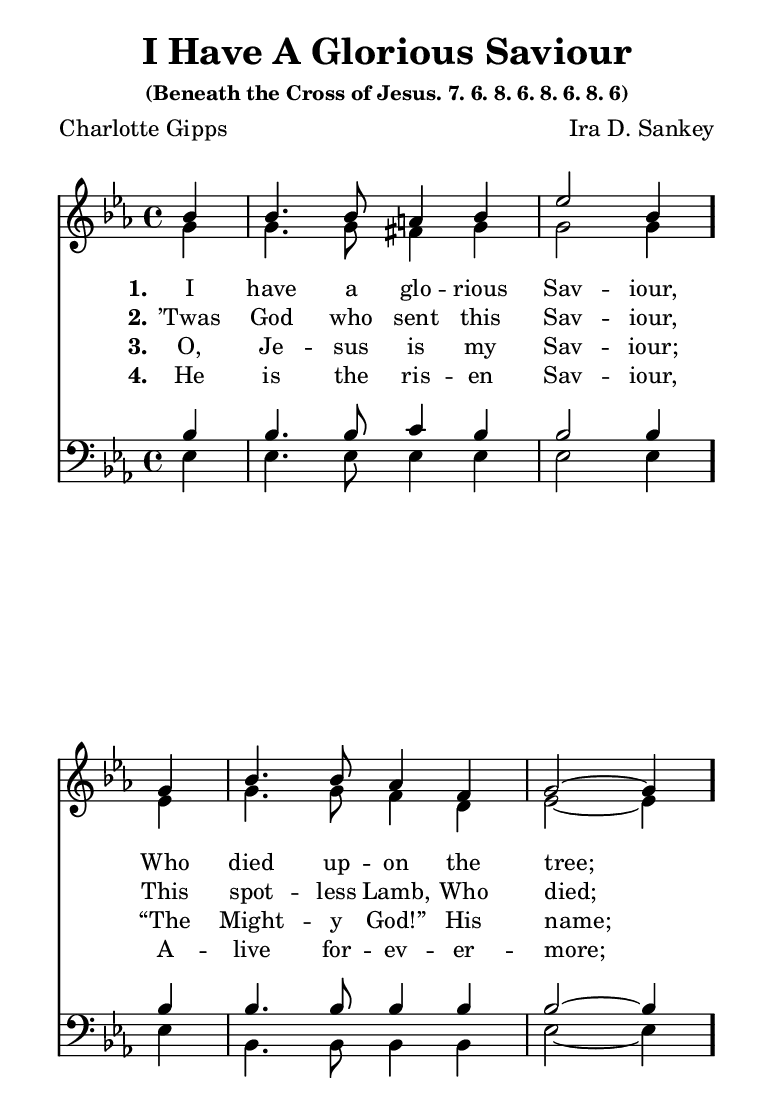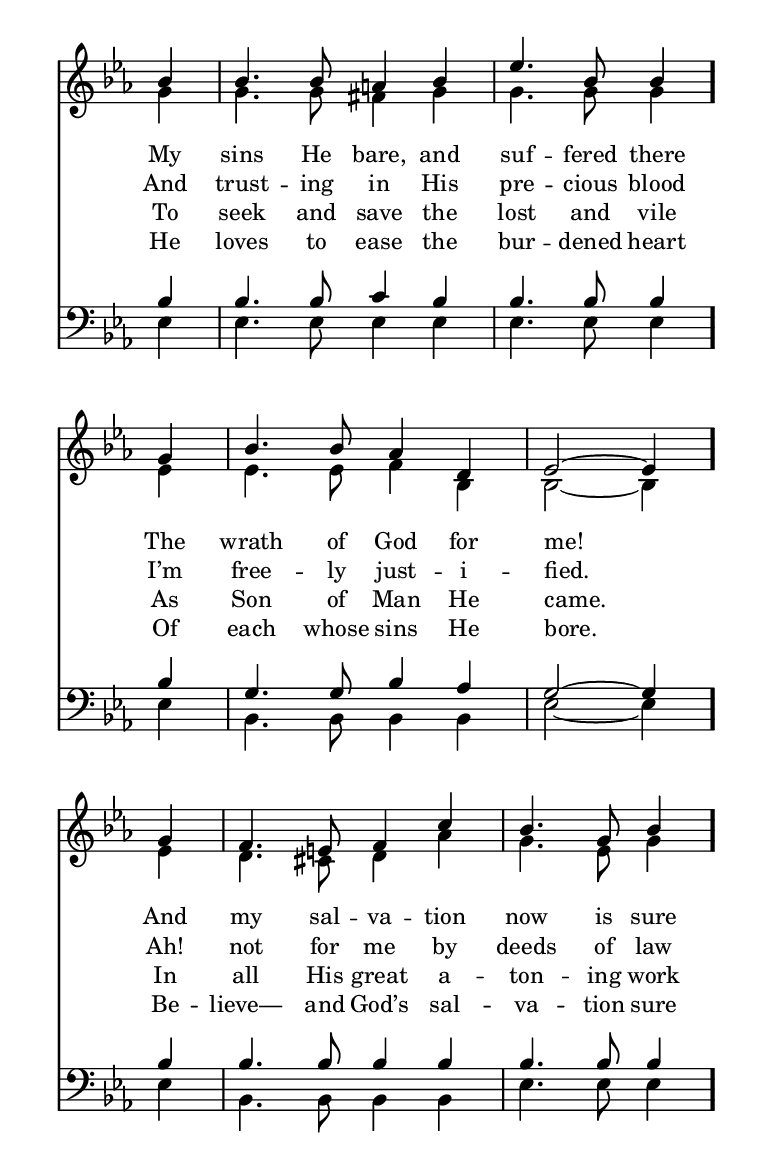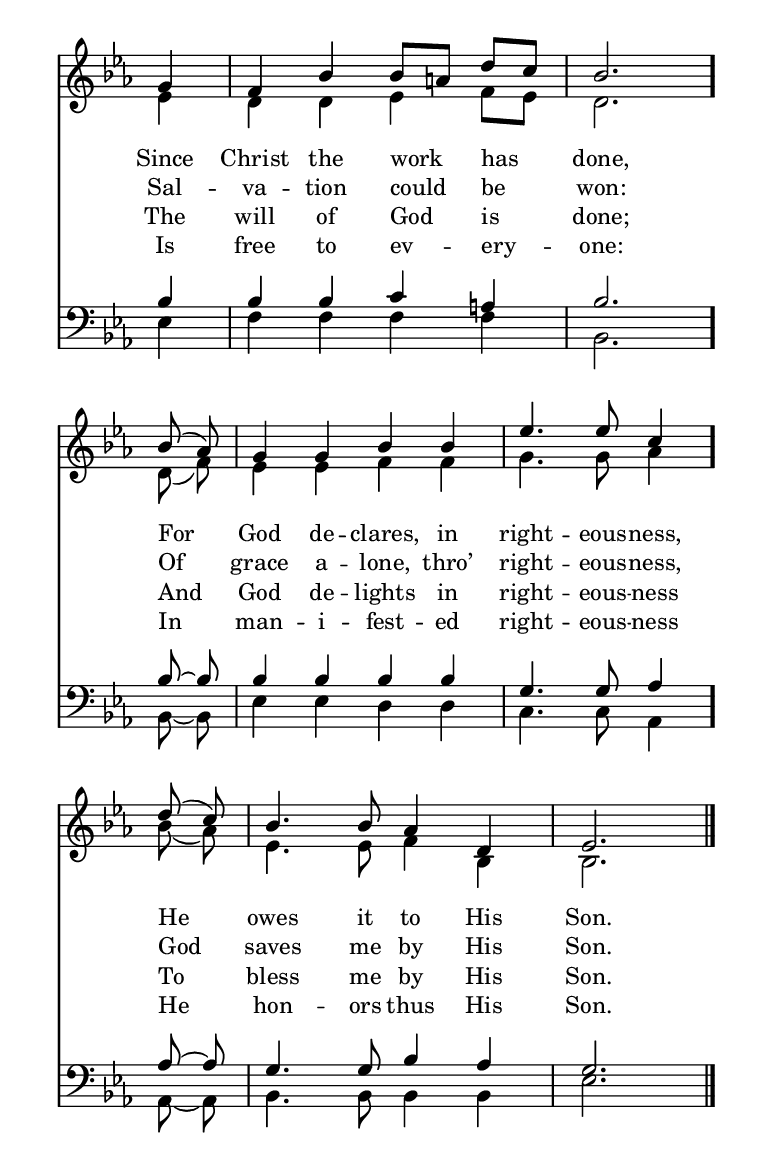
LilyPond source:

\include "common/global.ily"
\paper {
  \include "common/paper.ily"
  %ragged-bottom = ##t
  %ragged-last-bottom = ##t
  %systems-per-page = ##f
  %page-count = ##f
}

\header{
  title = "I Have A Glorious Saviour"
  subsubtitle = "(Beneath the Cross of Jesus. 7. 6. 8. 6. 8. 6. 8. 6)"
  %meter = "7.6.8.6.8.6.8.6."
  poet = "Charlotte Gipps"
  composer = "Ira D. Sankey"
  %copyright = ""
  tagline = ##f
}

% for fermata in MIDI
ta = { \tempo 4=90 }
tb = { \tempo 4=45 }

patternAA = { c4 | c4. c8 c4 c4 | c2 c4 }
patternAB = { c4 | c4. c8 c4 c4 | c4. c8 c4 }
patternAC = { c8 c8 | c4 c4 c4 c4 | c4. c8 c4 }

patternBA = { c4 | c4. c8 c4 c4 | c2 ~ c4 }
patternBB = { c4 | c4 c4 c8[ c8] c8[ c8] | c2. }
patternBC = { c4 | c4 c4 c4      c8[ c8] | c2. }
patternBD = { c4 | c4 c4 c4      c4      | c2. }
patternBE = { c8 c8 | c4. c8 c4 c4 | c2. }

global = {
  \include "common/overrides.ily"
  %\override Staff.TimeSignature.style = #'()
  \time 4/4
  \override Score.MetronomeMark.transparent = ##t % hide all fermata changes too
  \ta
  \key ees \major
  \partial 4
  \autoBeamOff
}

notesSoprano = {
\global
\relative c'' {

  \changePitch \patternAA { bes | bes bes a bes | ees bes }
  \changePitch \patternBA { g | bes bes aes f | g g }
  \changePitch \patternAB { bes | bes bes a bes | ees bes bes }
  \changePitch \patternBA { g | bes bes aes d, | ees ees }

  \changePitch \patternAB { g | f e f c' | bes g bes }
  \changePitch \patternBB { g | f bes bes a d c | bes }
  \changePitch \patternAC { bes( aes) | g g bes bes | ees ees c }
  \changePitch \patternBE { d( c) | bes bes aes d, | ees }

  \bar "|."

}
}

notesAlto = {
\global
\relative e' {

  \changePitch \patternAA { g | g g fis g | g g }
  \changePitch \patternBA { ees | g g f d | ees ees }
  \changePitch \patternAB { g | g g fis g | g g g }
  \changePitch \patternBA { ees | ees ees f bes, | bes bes }

  \changePitch \patternAB { ees | d cis d aes' | g ees g }
  \changePitch \patternBC { ees | d d ees f ees | d }
  \changePitch \patternAC { d( f) | ees ees f f | g g aes }
  \changePitch \patternBE { bes( aes) | ees ees f bes, | bes }

}
}

notesTenor = {
\global
\relative a {

  \changePitch \patternAA { bes | bes bes c bes | bes bes }
  \changePitch \patternBA { bes | bes bes bes bes | bes bes }
  \changePitch \patternAB { bes | bes bes c bes | bes bes bes }
  \changePitch \patternBA { bes | g g bes aes | g g }

  \changePitch \patternAB { bes | bes bes bes bes | bes bes bes }
  \changePitch \patternBD { bes | bes bes c a | bes }
  \changePitch \patternAC { bes ~ bes | bes bes bes bes | g g aes }
  \changePitch \patternBE { aes ~ aes | g g bes aes g }

}
}

notesBass = {
\global
\relative f {

  \changePitch \patternAA { ees | ees ees ees ees | ees ees }
  \changePitch \patternBA { ees | bes bes bes bes | ees ees }
  \changePitch \patternAB { ees | ees ees ees ees | ees ees ees }
  \changePitch \patternBA { ees | bes bes bes bes | ees ees }

  \changePitch \patternAB { ees | bes bes bes bes | ees ees ees }
  \changePitch \patternBD { ees | f f f f | bes, }
  \changePitch \patternAC { bes ~ bes | ees ees d d | c c aes }
  \changePitch \patternBE { aes ~ aes | bes bes bes bes | ees }

}
}

wordsA = \lyricmode {
\set stanza = "1."

I have a glo -- rious Sav -- iour, \bar "."
Who died up -- on the tree; \bar "." \break
My sins He bare, and suf -- fered there \bar "."
The wrath of God for me! \bar "." \break
And my sal -- va -- tion now is sure \bar "."
Since Christ the work has done, \bar "." \break
For God de -- clares, in right -- eous -- ness, \bar "."
He owes it to His Son. \bar "." \break

}

wordsB = \lyricmode {
\set stanza = "2."

’Twas God who sent this Sav -- iour,
This spot -- less Lamb, Who died;
And trust -- ing in His pre -- cious blood
I’m free -- ly just -- i -- fied.
Ah! not for me by deeds of law
Sal -- va -- tion could be won:
Of grace a -- lone, thro’ right -- eous -- ness,
God saves me by His Son.

}

wordsC = \lyricmode {
\set stanza = "3."

O, Je -- sus is my Sav -- iour;
“The Might -- y God!” His name;
To seek and save the lost and vile
As Son of Man He came.
In all His great a -- ton -- ing work
The will of God is done;
And God de -- lights in right -- eous -- ness
To bless me by His Son.

}

wordsD = \lyricmode {
\set stanza = "4."

He is the ris -- en Sav -- iour,
A -- live for -- ev -- er -- more;
He loves to ease the bur -- dened heart
Of each whose sins He bore.
Be -- lieve— and God’s sal -- va -- tion sure
Is free to ev -- ery -- one:
In man -- i -- fest -- ed right -- eous -- ness
He hon -- ors thus His Son.

}

\score {
  \context ChoirStaff <<
    \context Staff = upper <<
      \set ChoirStaff.systemStartDelimiter = #'SystemStartBar
      \context Voice  = sopranos { \voiceOne << \notesSoprano >> }
      \context Voice  = altos { \voiceTwo << \notesAlto >> }
      \context Lyrics = one   \lyricsto sopranos \wordsA
      \context Lyrics = two   \lyricsto sopranos \wordsB
      \context Lyrics = three \lyricsto sopranos \wordsC
      \context Lyrics = four  \lyricsto sopranos \wordsD
    >>
    \context Staff = men <<
      \clef bass
      \context Voice  = tenors { \voiceOne << \notesTenor >> }
      \context Voice  = basses { \voiceTwo << \notesBass >> }
    >>
  >>
  \layout {
    \include "common/layout.ily"
  }
  \midi{
    \include "common/midi.ily"
  }
}

\version "2.18.0"  % necessary for upgrading to future LilyPond versions.

% vi:set et ts=2 sw=2 ai nocindent syntax=lilypond
